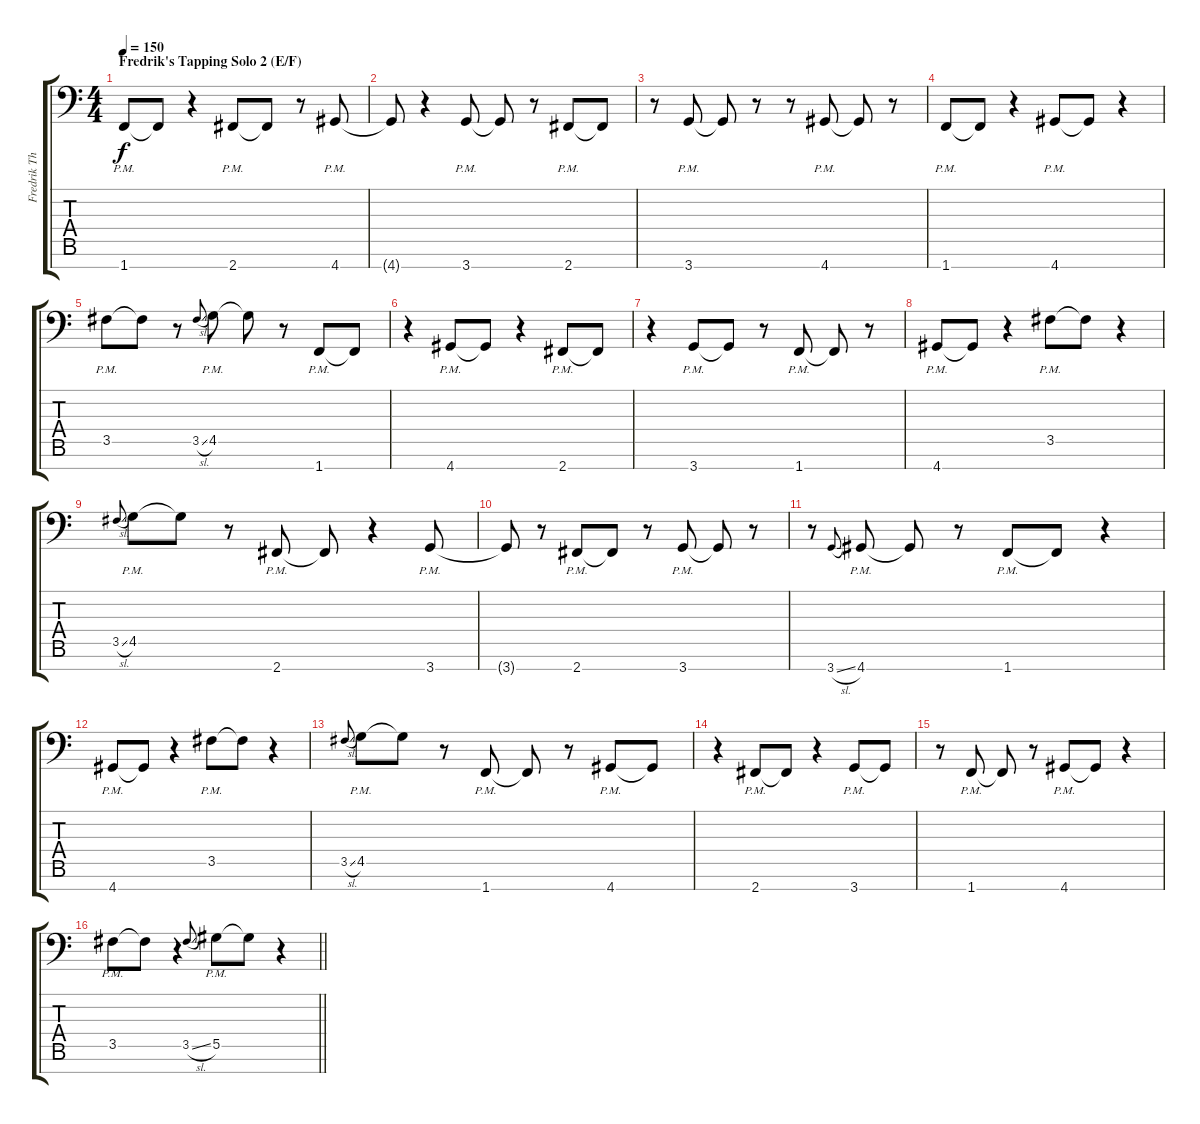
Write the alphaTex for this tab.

\track ("Fredrik Thordendal (8 string Guitar in E" "Fredrik Th") {instrument distortionguitar}
\staff {score tabs}
\tuning (Bb3 F3 Db3 Ab2 Eb2 Bb1 E1) {hide}
\ts (4 4)
\section ("" "Fredrik's Tapping Solo 2 (E/F)")
\tempo 150
\clef f4
\ks c
1.7{pm}.8{dy f} 1.7{t}.8 r.4 2.7{pm}.8 2.7{t}.8 r.8 4.7{pm}.8 |
4.7{t}.8 r.4 3.7{pm}.8 3.7{t}.8 r.8 2.7{pm}.8 2.7{t}.8 |
r.8 3.7{pm}.8 3.7{t}.8 r.8 r.8 4.7{pm}.8 4.7{t}.8 r.8 |
1.7{pm}.8 1.7{t}.8 r.4 4.7{pm}.8 4.7{t}.8 r.4 |
3.5{pm}.8 3.5{t}.8 r.8 3.5{sl}.8{gr onbeat} 4.5{pm}.8 4.5{t}.8 r.8 1.7{pm}.8 1.7{t}.8 |
r.4 4.7{pm}.8 4.7{t}.8 r.4 2.7{pm}.8 2.7{t}.8 |
r.4 3.7{pm}.8 3.7{t}.8 r.8 1.7{pm}.8 1.7{t}.8 r.8 |
4.7{pm}.8 4.7{t}.8 r.4 3.5{pm}.8 3.5{t}.8 r.4 |
3.5{sl}.8{gr onbeat} 4.5{pm}.8 4.5{t}.8 r.8 2.7{pm}.8 2.7{t}.8 r.4 3.7{pm}.8 |
3.7{t}.8 r.8 2.7{pm}.8 2.7{t}.8 r.8 3.7{pm}.8 3.7{t}.8 r.8 |
r.8 3.7{sl}.8{gr onbeat} 4.7{pm}.8 4.7{t}.8 r.8 1.7{pm}.8 1.7{t}.8 r.4 |
4.7{pm}.8 4.7{t}.8 r.4 3.5{pm}.8 3.5{t}.8 r.4 |
3.5{sl}.8{gr onbeat} 4.5{pm}.8 4.5{t}.8 r.8 1.7{pm}.8 1.7{t}.8 r.8 4.7{pm}.8 4.7{t}.8 |
r.4 2.7{pm}.8 2.7{t}.8 r.4 3.7{pm}.8 3.7{t}.8 |
r.8 1.7{pm}.8 1.7{t}.8 r.8 4.7{pm}.8 4.7{t}.8 r.4 |
\barLineRight lightlight
3.5{pm}.8 3.5{t}.8 r.4 3.5{sl}.8{gr onbeat} 5.5{pm}.8 5.5{t}.8 r.4
